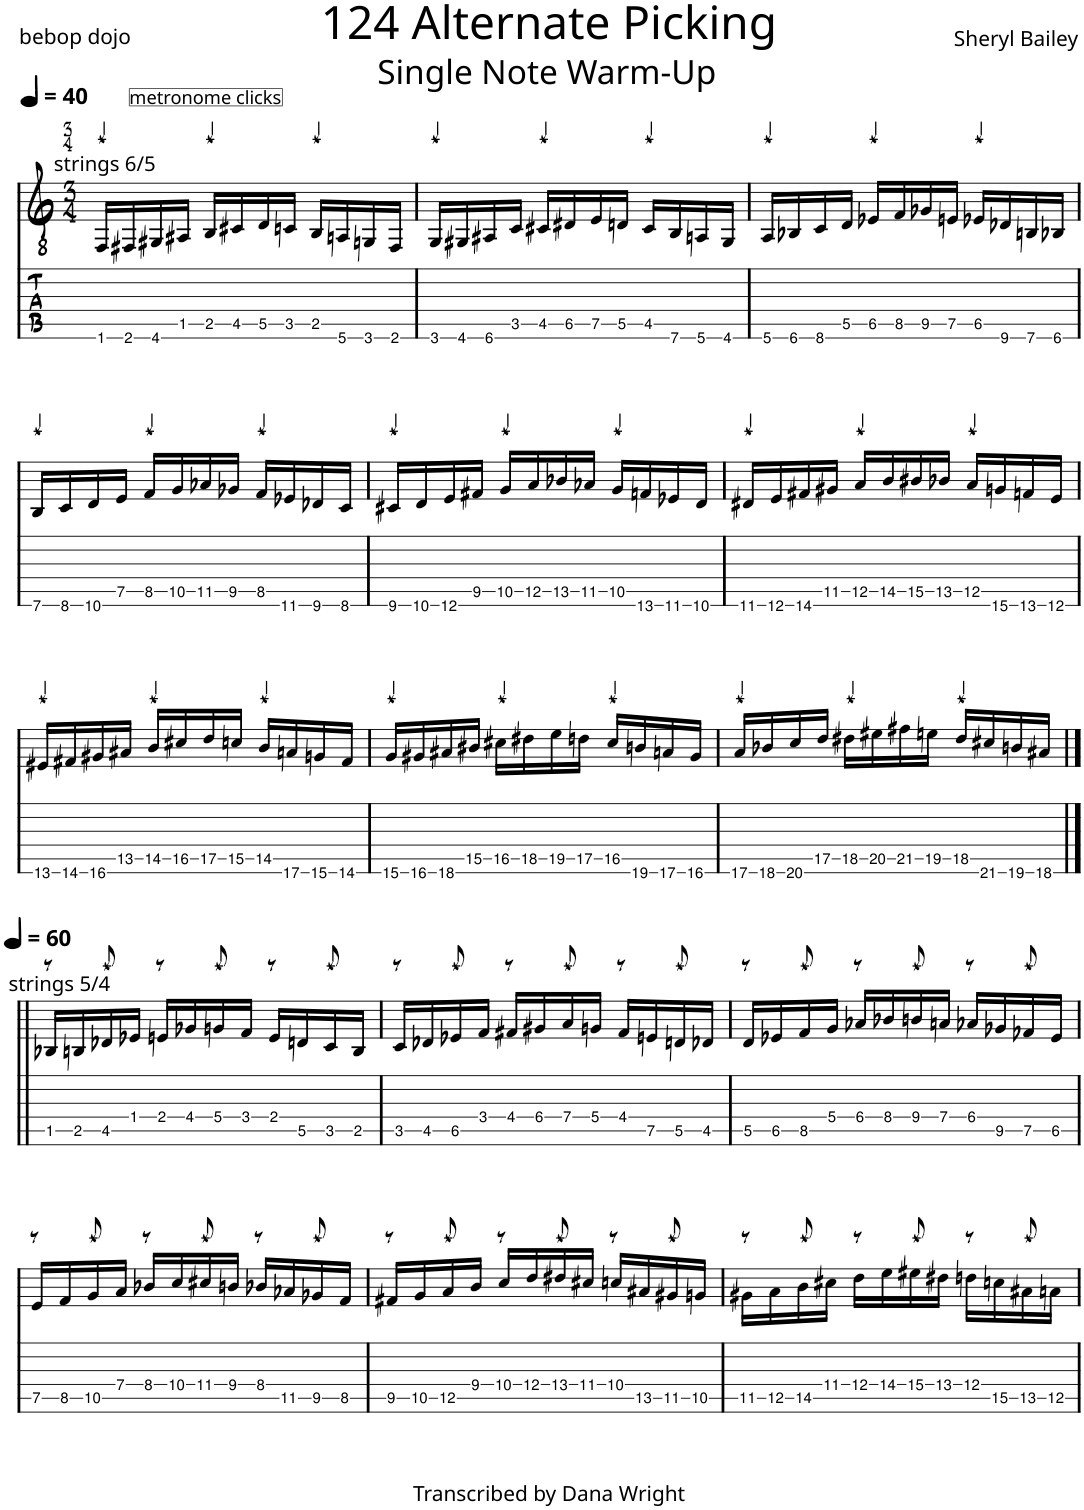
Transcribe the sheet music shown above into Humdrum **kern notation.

**kern	**kern	**kern
*part2	*part2	*part1
*staff3	*staff2	*staff1
*I"Electric Guitar	*	*I"Triangle
*I'Elec Gtr	*	*I'Tri
*stria6	*	*stria0
*	*clefGv2	*clefX
*k[]	*k[]	*k[]
*M3/4	*M3/4	*M3/4
*MM40	*MM40	*MM40
=1	=1	=1
!	!	!LO:TX:a:t=metronome clicks
!	!LO:TX:a:t=strings 6/5	!
16FF!LL	16FF!/LL	4Rff/
16FF#X!J	16FF#X!/	.
16GG#X!L	16GG#X!/	.
16AA#X!JJ	16AA#X!/JJ	.
16BBn!LL	16BB!/LL	4Rff/
16C#X!J	16C#X!/	.
16Dn!L	16D!/	.
16C!JJ	16Cn!/JJ	.
16BB!LL	16BB!/LL	4Rff/
16AAn!J	16AAn!/	.
16GGn!L	16GGn!/	.
16FF#X!JJ	16FF#!/JJ	.
=2-	=2-	=2-
16GG!LL	16GG!/LL	4Rff/
16GG#X!J	16GG#X!/	.
16AA#X!L	16AA#X!/	.
16C!JJ	16C!/JJ	.
16C#X!LL	16C#X!/LL	4Rff/
16D#X!J	16D#X!/	.
16En!L	16E!/	.
16D!JJ	16Dn!/JJ	.
16C#!LL	16C#!/LL	4Rff/
16BBn!J	16BB!/	.
16AAn!L	16AAn!/	.
16GG#X!JJ	16GG#!/JJ	.
=3-	=3-	=3-
16AA!LL	16AA!/LL	4Rff/
16BB-X!J	16BB-X!/	.
16C-X!L	16C!/	.
16D!JJ	16D!/JJ	.
16E-X!LL	16E-X!/LL	4Rff/
16F-X!J	16F!/	.
16G-X!L	16G-X!/	.
16E!JJ	16En!/JJ	.
16E-!LL	16E-X!/LL	4Rff/
16D-X!J	16D-X!/	.
16BBn!L	16BBn!/	.
16BB-X!JJ	16BB-X!/JJ	.
!!LO:LB:g=z
=4-	=4-	=4-
16BB!LL	16BB!/LL	4Rff/
16C-X!J	16C!/	.
16D!L	16D!/	.
16E!JJ	16E!/JJ	.
16F#X!LL	16F!/LL	4Rff/
16G!J	16G!/	.
16A-X!L	16A-X!/	.
16G-!JJ	16G-X!/JJ	.
16F!LL	16F!/LL	4Rff/
16E-X!J	16E-X!/	.
16D-X!L	16D-X!/	.
16C-X!JJ	16C!/JJ	.
=5-	=5-	=5-
16C#!LL	16C#X!/LL	4Rff/
16D!J	16D!/	.
16E!L	16E!/	.
16F#!JJ	16F#X!/JJ	.
16G#X!LL	16G!/LL	4Rff/
16A!J	16A!/	.
16B-X!L	16B-X!/	.
16A-X!JJ	16A-X!/JJ	.
16G!LL	16G!/LL	4Rff/
16F#X!J	16Fn!/	.
16E-X!L	16E-X!/	.
16Dn!JJ	16D!/JJ	.
=6-	=6-	=6-
16D#X!LL	16D#X!/LL	4Rff/
16E!J	16E!/	.
16F#!L	16F#X!/	.
16G#X!JJ	16G#X!/JJ	.
16A!LL	16A!/LL	4Rff/
16B!J	16B!/	.
16B#X!L	16B#X!/	.
16B-X!JJ	16B-X!/JJ	.
16An!LL	16A!/LL	4Rff/
16G#X!J	16Gn!/	.
16F#X!L	16Fn!/	.
16En!JJ	16E!/JJ	.
!!LO:LB:g=z
=7-	=7-	=7-
16E#X!LL	16E#X!/LL	4Rff/
16F#!J	16F#X!/	.
16G#X!L	16G#X!/	.
16A#X!JJ	16A#X!/JJ	.
16B!LL	16B!/LL	4Rff/
16c#!J	16c#X!/	.
16d#X!L	16d!/	.
16c#X!JJ	16cn!/JJ	.
16Bn!LL	16B!/LL	4Rff/
16An!J	16An!/	.
16G#X!L	16Gn!/	.
16F#X!JJ	16F#!/JJ	.
=8-	=8-	=8-
16G#X!LL	16G!/LL	4Rff/
16G#X!J	16G#X!/	.
16A#X!L	16A#X!/	.
16B#X!JJ	16B#X!/JJ	.
16c#!LL	16c#X!\LL	4Rff/
16d#X!J	16d#X!\	.
16e!L	16e!\	.
16d#X!JJ	16dn!\JJ	.
16c#X!LL	16c#!/LL	4Rff/
16Bn!J	16Bn!/	.
16An!L	16An!/	.
16G#!JJ	16G#!/JJ	.
=9-	=9-	=9-
16A!LL	16A!/LL	4Rff/
16B-X!J	16B-X!/	.
16c#X!L	16c!/	.
16d#X!JJ	16d!/JJ	.
16d#X!LL	16d#X!\LL	4Rff/
16e#X!J	16e#X!\	.
16f#!L	16f#X!\	.
16en!JJ	16en!\JJ	.
16d#!LL	16d#!/LL	4Rff/
16c#X!J	16c#X!/	.
16Bn!L	16Bn!/	.
16A#!JJ	16A#X!/JJ	.
!!LO:LB:g=z
=10-	=10-	=10-
*	*	*MM60
!	!LO:TX:a:t=strings 5/4	!
16BB-X!LL	16BB-X!/LL	8r
16BBn!J	16BBn!/	.
16D-X!L	16D-X!/	8Rff/
16E-X!JJ	16E-X!/JJ	.
16E!LL	16En!/LL	8r
16G-X!J	16G-X!/	.
16G!L	16Gn!/	8Rff/
16Fn!JJ	16F!/JJ	.
16E!LL	16E!/LL	8r
16Dn!J	16Dn!/	.
16Cn!L	16C!/	8Rff/
16BB!JJ	16BB!/JJ	.
=11-	=11-	=11-
16C!LL	16C!/LL	8r
16D-X!J	16D-X!/	.
16E-X!L	16E-X!/	8Rff/
16F!JJ	16F!/JJ	.
16F#X!LL	16F#X!/LL	8r
16G#X!J	16G#X!/	.
16A!L	16A!/	8Rff/
16Gn!JJ	16Gn!/JJ	.
16F#!LL	16F#!/LL	8r
16E!J	16En!/	.
16D!L	16Dn!/	8Rff/
16D-X!JJ	16D-X!/JJ	.
=12-	=12-	=12-
16D!LL	16D!/LL	8r
16E-X!J	16E-X!/	.
16Fn!L	16F!/	8Rff/
16G!JJ	16G!/JJ	.
16A-X!LL	16A-X!/LL	8r
16B-X!J	16B-X!/	.
16Bn!L	16Bn!/	8Rff/
16A!JJ	16An!/JJ	.
16A-X!LL	16A-X!/LL	8r
16G-X!J	16G-X!/	.
16F-!L	16F-X!/	8Rff/
16E-X!JJ	16E-!/JJ	.
!!LO:LB:g=z
=13-	=13-	=13-
16En!LL	16E!/LL	8r
16Fn!J	16F!/	.
16Gn!L	16G!/	8Rff/
16A!JJ	16A!/JJ	.
16B-X!LL	16B-X!/LL	8r
16c!J	16c!/	.
16c#X!L	16c#X!/	8Rff/
16B!JJ	16Bn!/JJ	.
16B-!LL	16B-X!/LL	8r
16A-X!J	16A-X!/	.
16G-X!L	16G-X!/	8Rff/
16Fn!JJ	16F!/JJ	.
=14-	=14-	=14-
16F#X!LL	16F#X!/LL	8r
16G!J	16G!/	.
16A!L	16A!/	8Rff/
16B!JJ	16B!/JJ	.
16c!LL	16c!/LL	8r
16d!J	16d!/	.
16d#X!L	16d#X!/	8Rff/
16c#X!JJ	16c#X!/JJ	.
16cn!LL	16cn!/LL	8r
16A#X!J	16A#X!/	.
16G#X!L	16G#X!/	8Rff/
16Gn!JJ	16Gn!/JJ	.
=15-	=15-	=15-
16G#X!LL	16G#X!\LL	8r
16An!J	16A!\	.
16B!L	16B!\	8Rff/
16c#X!JJ	16c#X!\JJ	.
16d!LL	16d!\LL	8r
16e!J	16e!\	.
16e#X!L	16e#X!\	8Rff/
16d#X!JJ	16d#X!\JJ	.
16dn!LL	16dn!\LL	8r
16c!J	16cn!\	.
16A#X!L	16A#X!\	8Rff/
16An!JJ	16An!\JJ	.
=-	=-	=-
*-	*-	*-
